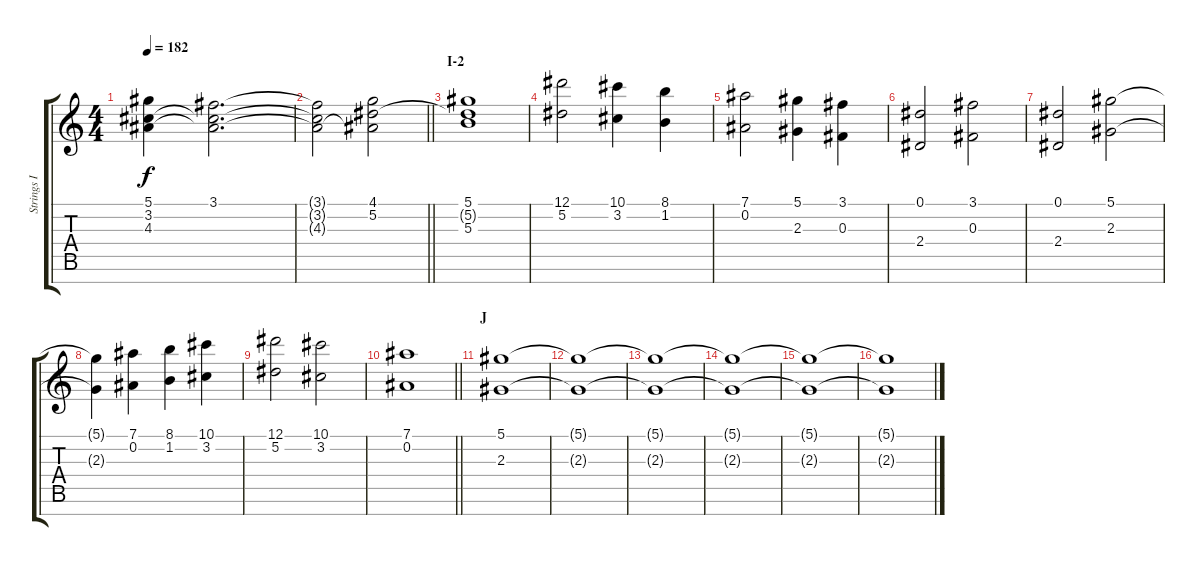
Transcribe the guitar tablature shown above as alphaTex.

\track ("Strings I" "Strings I") {instrument stringensemble1}
\staff {score tabs}
\tuning (Eb5 Bb4 Gb4 Db4 Ab3 Eb3 Bb2) {hide}
\ts (4 4)
\tempo 182
\clef g2
\ks c
(5.1 3.2 4.3).4{dy f} (3.1 3.2{t} 4.3{t}).2{d} |
\barLineRight lightlight
(3.1{t} 3.2{t} 4.3{t}).2 (4.1 5.2 4.3{t}).2 |
\section ("" "I-2")
(5.1 5.2{t} 5.3).1 |
(12.1 5.2).2 (10.1 3.2).4 (8.1 1.2).4 |
(7.1 0.2).2 (5.1 2.3).4 (3.1 0.3).4 |
(0.1 2.4).2 (3.1 0.3).2 |
(0.1 2.4).2 (5.1 2.3).2 |
(5.1{t} 2.3{t}).4 (7.1 0.2).4 (8.1 1.2).4 (10.1 3.2).4 |
(12.1 5.2).2 (10.1 3.2).2 |
\barLineRight lightlight
(7.1 0.2).1 |
\section ("" "J")
(5.1 2.3).1 |
(5.1{t} 2.3{t}).1 |
(5.1{t} 2.3{t}).1 |
(5.1{t} 2.3{t}).1 |
(5.1{t} 2.3{t}).1 |
(5.1{t} 2.3{t}).1
